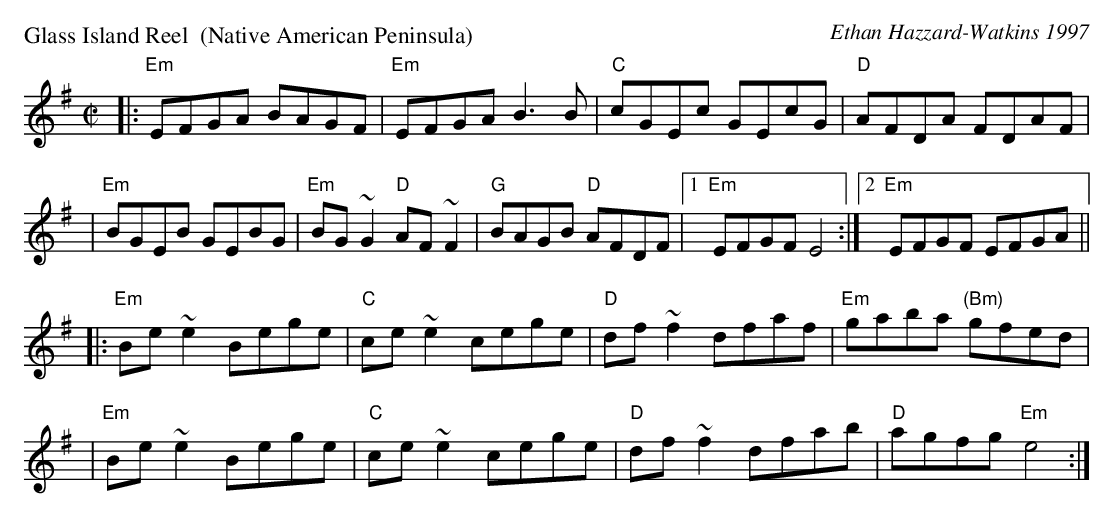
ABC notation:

X:1
P: Glass Island Reel  (Native American Peninsula)
C: Ethan Hazzard-Watkins 1997
M: C|
L: 1/8
K: Em
|: "Em"EFGA BAGF | "Em"EFGA     B3B   | "C"cGEc    GEcG |   "D"AFDA FDAF |
|  "Em"BGEB GEBG | "Em"BG~G2 "D"AF~F2 | "G"BAGB "D"AFDF |1 "Em"EFGF E4  :|2 "Em"EFGF EFGA ||
|: "Em"Be~e2 Bege | "C"ce~e2 cege | "D"df~f2 dfaf | "Em"gaba "(Bm)"gfed |
|  "Em"Be~e2 Bege | "C"ce~e2 cege | "D"df~f2 dfab |  "D"agfg  "Em" e4  :|
